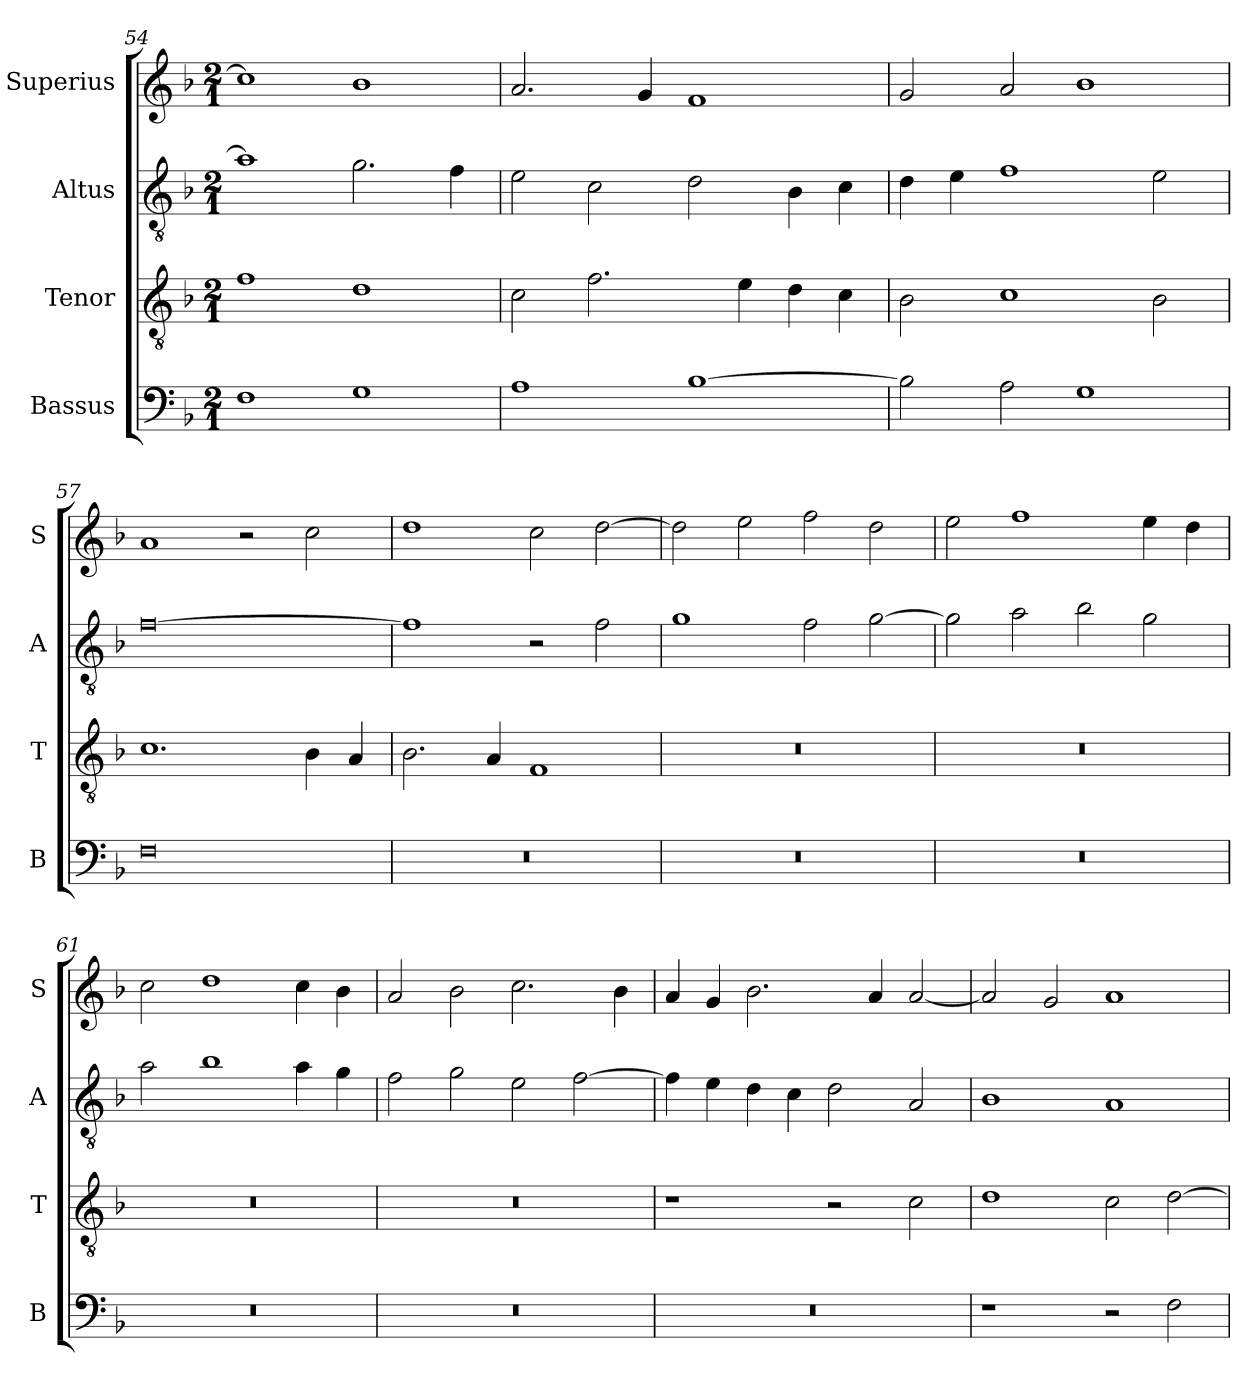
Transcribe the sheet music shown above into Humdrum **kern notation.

**kern	**kern	**kern	**kern
*part4	*part3	*part2	*part1
*staff4	*staff3	*staff2	*staff1
*I"Bassus	*I"Tenor	*I"Altus	*I"Superius
*I'B	*I'T	*I'A	*I'S
*clefF4	*clefGv2	*clefGv2	*clefG2
*k[b-]	*k[b-]	*k[b-]	*k[b-]
*F:	*F:	*F:	*F:
*M2/1	*M2/1	*M2/1	*M2/1
=54	=54	=54	=54
1F	1f	1a]	1cc]
1G	1d	2.g	1b-
.	.	4f	.
=55	=55	=55	=55
1A	2c	2e	2.a
.	2.f	2c	.
.	.	.	4g
[1B-	.	2d	1f
.	4e	.	.
.	4d	4B-	.
.	4c	4c	.
=56	=56	=56	=56
2B-]	2B-	4d	2g
.	.	4e	.
2A	1c	1f	2a
1G	.	.	1b-
.	2B-	2e	.
=57	=57	=57	=57
0F	1.c	[0f	1a
.	.	.	2r
.	4B-	.	2cc
.	4A	.	.
=58	=58	=58	=58
0r	2.B-	1f]	1dd
.	4A	.	.
.	1F	2r	2cc
.	.	2f	[2dd
=59	=59	=59	=59
0r	0r	1g	2dd]
.	.	.	2ee
.	.	2f	2ff
.	.	[2g	2dd
=60	=60	=60	=60
0r	0r	2g]	2ee
.	.	2a	1ff
.	.	2b-	.
.	.	2g	4ee
.	.	.	4dd
=61	=61	=61	=61
0r	0r	2a	2cc
.	.	1b-	1dd
.	.	4a	4cc
.	.	4g	4b-
=62	=62	=62	=62
0r	0r	2f	2a
.	.	2g	2b-
.	.	2e	2.cc
.	.	[2f	.
.	.	.	4b-
=63	=63	=63	=63
0r	1r	4f]	4a
.	.	4e	4g
.	.	4d	2.b-
.	.	4c	.
.	2r	2d	.
.	.	.	4a
.	2c	2A	[2a
=64	=64	=64	=64
1r	1d	1B-	2a]
.	.	.	2g
2r	2c	1A	1a
2F	[2d	.	.
=	=	=	=
*-	*-	*-	*-
